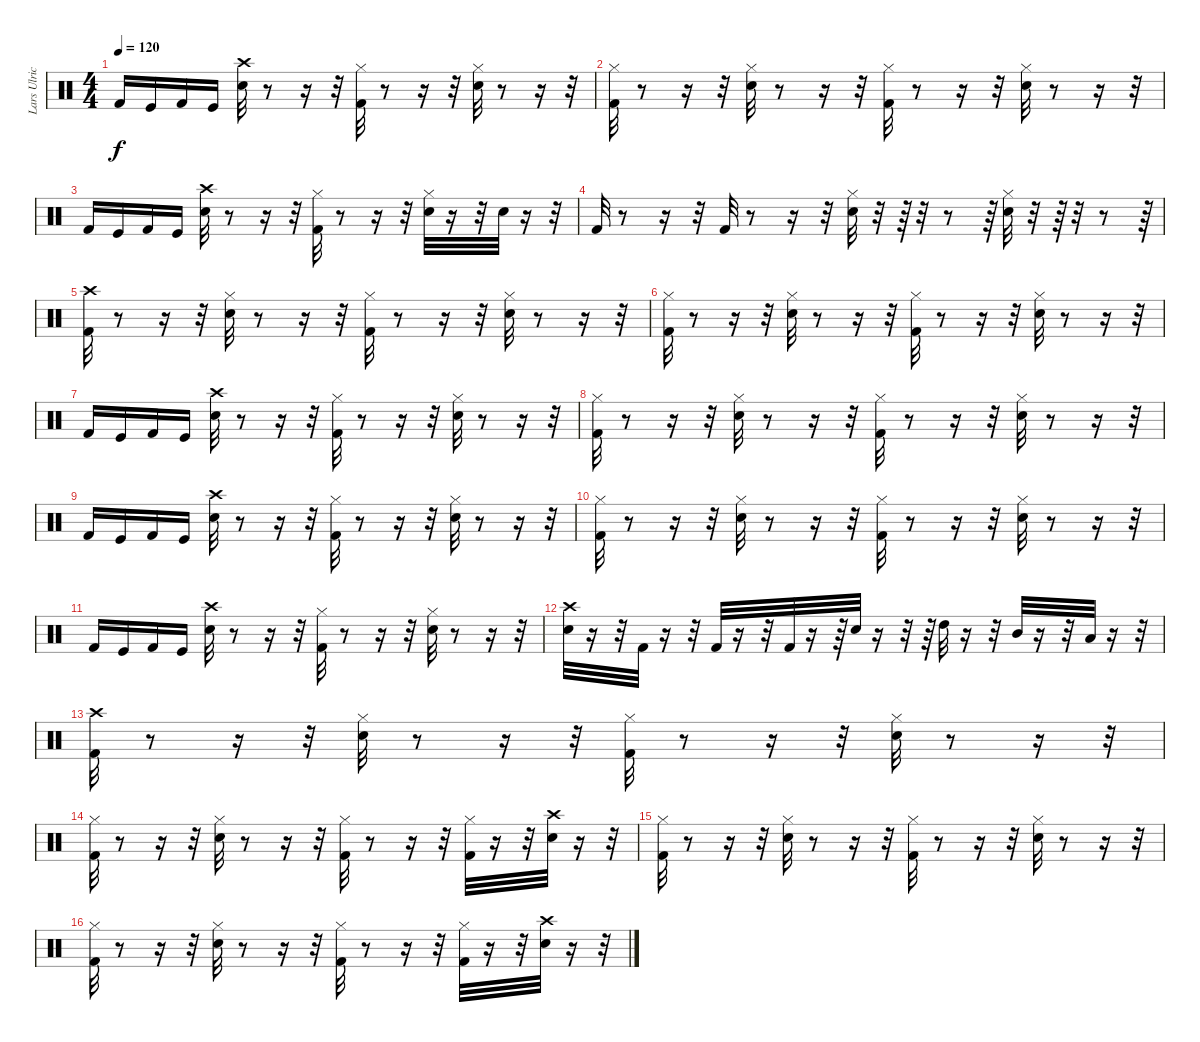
\track ("Lars Ulrich" "Lars Ulric") {instrument percussion}
\staff {score}
\articulation defaults
\ts (4 4)
\tempo 120
\clef neutral
\ks c "Kick (hit) 2".16{dy f} "Kick (hit)".16 "Kick (hit) 2".16 "Kick (hit)".16
("Snare (hit) 2" "Crash high (hit)").32 r.8 r.16 r.32 ("Kick (hit) 2" "Hi-Hat (closed)").32 r.8 r.16 r.32 ("Snare (hit) 2" "Hi-Hat (closed)").32 r.8 r.16 r.32 |
("Kick (hit) 2" "Hi-Hat (closed)").32 r.8 r.16 r.32 ("Snare (hit) 2" "Hi-Hat (closed)").32 r.8 r.16 r.32 ("Kick (hit) 2" "Hi-Hat (closed)").32 r.8 r.16 r.32 ("Snare (hit) 2" "Hi-Hat (closed)").32 r.8 r.16 r.32 |
"Kick (hit) 2".16 "Kick (hit)".16 "Kick (hit) 2".16 "Kick (hit)".16 ("Snare (hit) 2" "Crash high (hit)").32 r.8 r.16 r.32 ("Kick (hit) 2" "Hi-Hat (closed)").32 r.8 r.16 r.32 ("Snare (hit) 2" "Hi-Hat (closed)").32 r.16 r.32 "Snare (hit) 2".32 r.16 r.32 |
"Kick (hit) 2".32 r.8 r.16 r.32 "Kick (hit) 2".32 r.8 r.16 r.32 ("Snare (hit) 2" "Hi-Hat (closed)").32 r.32 r.64 r.32 r.8 r.64 ("Snare (hit) 2" "Hi-Hat (closed)").32 r.32 r.64 r.32 r.8 r.64 |
("Kick (hit) 2" "Crash high (hit)").32 r.8 r.16 r.32 ("Hi-Hat (closed)" "Snare (hit) 2").32 r.8 r.16 r.32 ("Kick (hit) 2" "Hi-Hat (closed)").32 r.8 r.16 r.32 ("Snare (hit) 2" "Hi-Hat (closed)").32 r.8 r.16 r.32 |
("Kick (hit) 2" "Hi-Hat (closed)").32 r.8 r.16 r.32 ("Snare (hit) 2" "Hi-Hat (closed)").32 r.8 r.16 r.32 ("Kick (hit) 2" "Hi-Hat (closed)").32 r.8 r.16 r.32 ("Snare (hit) 2" "Hi-Hat (closed)").32 r.8 r.16 r.32 |
"Kick (hit) 2".16 "Kick (hit)".16 "Kick (hit) 2".16 "Kick (hit)".16 ("Crash high (hit)" "Snare (hit) 2").32 r.8 r.16 r.32 ("Kick (hit) 2" "Hi-Hat (closed)").32 r.8 r.16 r.32 ("Snare (hit) 2" "Hi-Hat (closed)").32 r.8 r.16 r.32 |
("Kick (hit) 2" "Hi-Hat (closed)").32 r.8 r.16 r.32 ("Snare (hit) 2" "Hi-Hat (closed)").32 r.8 r.16 r.32 ("Kick (hit) 2" "Hi-Hat (closed)").32 r.8 r.16 r.32 ("Snare (hit) 2" "Hi-Hat (closed)").32 r.8 r.16 r.32 |
"Kick (hit) 2".16 "Kick (hit)".16 "Kick (hit) 2".16 "Kick (hit)".16 ("Snare (hit) 2" "Crash high (hit)").32 r.8 r.16 r.32 ("Kick (hit) 2" "Hi-Hat (closed)").32 r.8 r.16 r.32 ("Snare (hit) 2" "Hi-Hat (closed)").32 r.8 r.16 r.32 |
("Kick (hit) 2" "Hi-Hat (closed)").32 r.8 r.16 r.32 ("Snare (hit) 2" "Hi-Hat (closed)").32 r.8 r.16 r.32 ("Kick (hit) 2" "Hi-Hat (closed)").32 r.8 r.16 r.32 ("Snare (hit) 2" "Hi-Hat (closed)").32 r.8 r.16 r.32 |
"Kick (hit) 2".16 "Kick (hit)".16 "Kick (hit) 2".16 "Kick (hit)".16 ("Snare (hit) 2" "Crash high (hit)").32 r.8 r.16 r.32 ("Kick (hit) 2" "Hi-Hat (closed)").32 r.8 r.16 r.32 ("Snare (hit) 2" "Hi-Hat (closed)").32 r.8 r.16 r.32 |
("Snare (hit) 2" "Crash high (hit)").32 r.16 r.32 "Kick (hit) 2".32 r.16 r.32 "Kick (hit) 2".32 r.16 r.32 "Kick (hit) 2".32 r.16 r.64 "Snare (hit) 2".32 r.16 r.32 r.64 "High Tom (hit)".32 r.16 r.32 "Mid Tom (hit)".32 r.16 r.32 "Low Tom (hit)".32 r.16 r.32 |
("Crash high (hit)" "Kick (hit) 2").32 r.8 r.16 r.32 ("Hi-Hat (closed)" "Snare (hit) 2").32 r.8 r.16 r.32 ("Hi-Hat (closed)" "Kick (hit) 2").32 r.8 r.16 r.32 ("Hi-Hat (closed)" "Snare (hit) 2").32 r.8 r.16 r.32 |
("Kick (hit) 2" "Hi-Hat (closed)").32 r.8 r.16 r.32 ("Snare (hit) 2" "Hi-Hat (closed)").32 r.8 r.16 r.32 ("Kick (hit) 2" "Hi-Hat (closed)").32 r.8 r.16 r.32 ("Kick (hit) 2" "Hi-Hat (closed)").32 r.16 r.32 ("Snare (hit) 2" "Crash high (hit)").32 r.16 r.32 |
("Hi-Hat (closed)" "Kick (hit) 2").32 r.8 r.16 r.32 ("Hi-Hat (closed)" "Snare (hit) 2").32 r.8 r.16 r.32 ("Hi-Hat (closed)" "Kick (hit) 2").32 r.8 r.16 r.32 ("Hi-Hat (closed)" "Snare (hit) 2").32 r.8 r.16 r.32 |
("Kick (hit) 2" "Hi-Hat (closed)").32 r.8 r.16 r.32 ("Snare (hit) 2" "Hi-Hat (closed)").32 r.8 r.16 r.32 ("Kick (hit) 2" "Hi-Hat (closed)").32 r.8 r.16 r.32 ("Kick (hit) 2" "Hi-Hat (closed)").32 r.16 r.32 ("Snare (hit) 2" "Crash high (hit)").32 r.16 r.32
